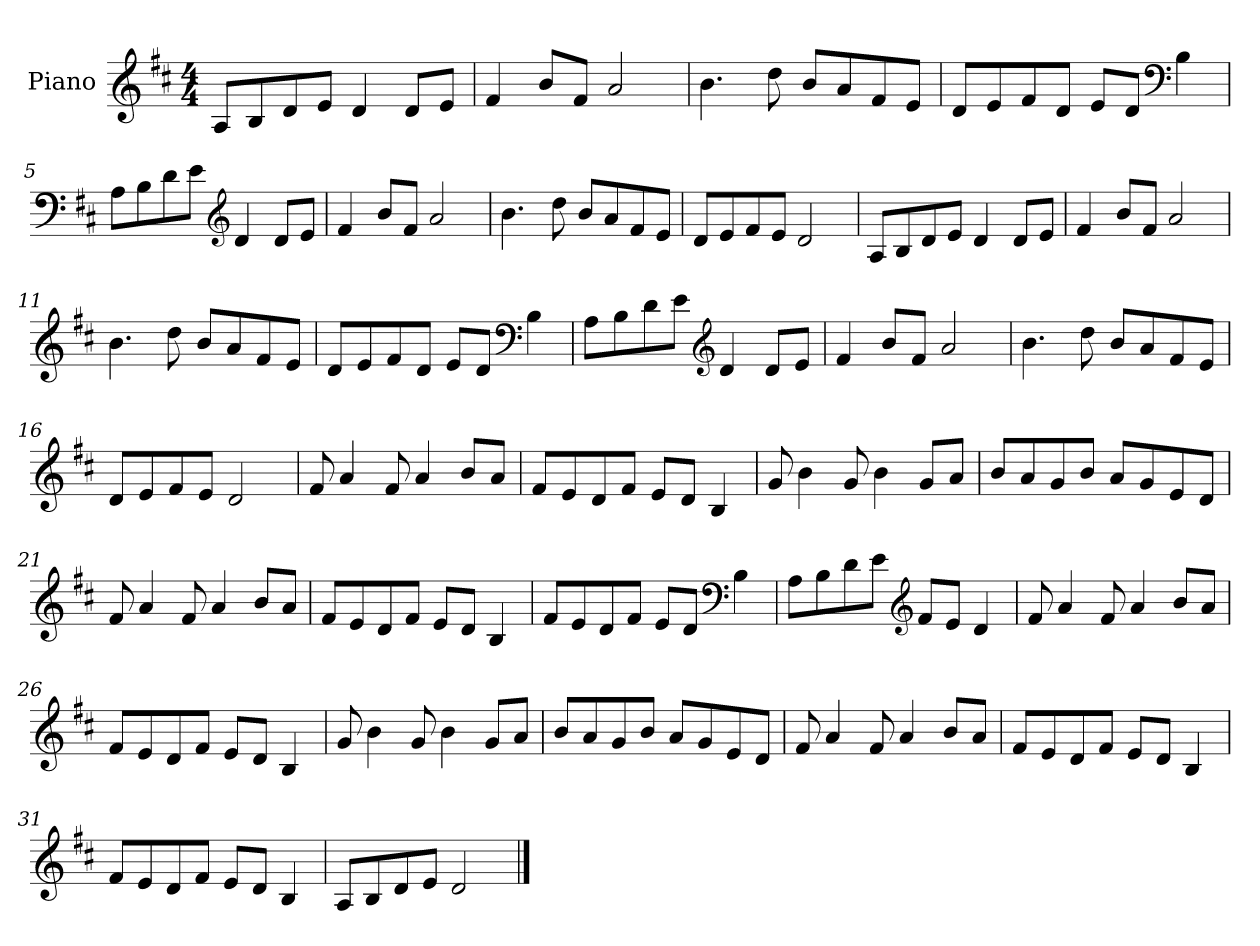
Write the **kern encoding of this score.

**kern
*part1
*staff1
*I"Piano
*I'Pno
*clefG2
*k[f#c#]
*M4/4
=1
8A/L
8B/
8d/
8e/J
4d/
8d/L
8e/J
=2
4f#/
8b/L
8f#/J
2a/
=3
4.b\
8dd\
8b/L
8a/
8f#/
8e/J
=4
8d/L
8e/
8f#/
8d/J
8e/L
8d/J
*clefF4
4B\
=5
8A\L
8B\
8d\
8e\J
*clefG2
4d/
8d/L
8e/J
=6
4f#/
8b/L
8f#/J
2a/
=7
4.b\
8dd\
8b/L
8a/
8f#/
8e/J
=8
8d/L
8e/
8f#/
8e/J
2d/
=9
8A/L
8B/
8d/
8e/J
4d/
8d/L
8e/J
=10
4f#/
8b/L
8f#/J
2a/
=11
4.b\
8dd\
8b/L
8a/
8f#/
8e/J
=12
8d/L
8e/
8f#/
8d/J
8e/L
8d/J
*clefF4
4B\
=13
8A\L
8B\
8d\
8e\J
*clefG2
4d/
8d/L
8e/J
=14
4f#/
8b/L
8f#/J
2a/
=15
4.b\
8dd\
8b/L
8a/
8f#/
8e/J
=16
8d/L
8e/
8f#/
8e/J
2d/
=17
8f#/
4a/
8f#/
4a/
8b/L
8a/J
=18
8f#/L
8e/
8d/
8f#/J
8e/L
8d/J
4B/
=19
8g/
4b\
8g/
4b\
8g/L
8a/J
=20
8b/L
8a/
8g/
8b/J
8a/L
8g/
8e/
8d/J
=21
8f#/
4a/
8f#/
4a/
8b/L
8a/J
=22
8f#/L
8e/
8d/
8f#/J
8e/L
8d/J
4B/
=23
8f#/L
8e/
8d/
8f#/J
8e/L
8d/J
*clefF4
4B\
=24
8A\L
8B\
8d\
8e\J
*clefG2
8f#/L
8e/J
4d/
=25
8f#/
4a/
8f#/
4a/
8b/L
8a/J
=26
8f#/L
8e/
8d/
8f#/J
8e/L
8d/J
4B/
=27
8g/
4b\
8g/
4b\
8g/L
8a/J
=28
8b/L
8a/
8g/
8b/J
8a/L
8g/
8e/
8d/J
=29
8f#/
4a/
8f#/
4a/
8b/L
8a/J
=30
8f#/L
8e/
8d/
8f#/J
8e/L
8d/J
4B/
=31
8f#/L
8e/
8d/
8f#/J
8e/L
8d/J
4B/
=32
8A/L
8B/
8d/
8e/J
2d/
==
*-
